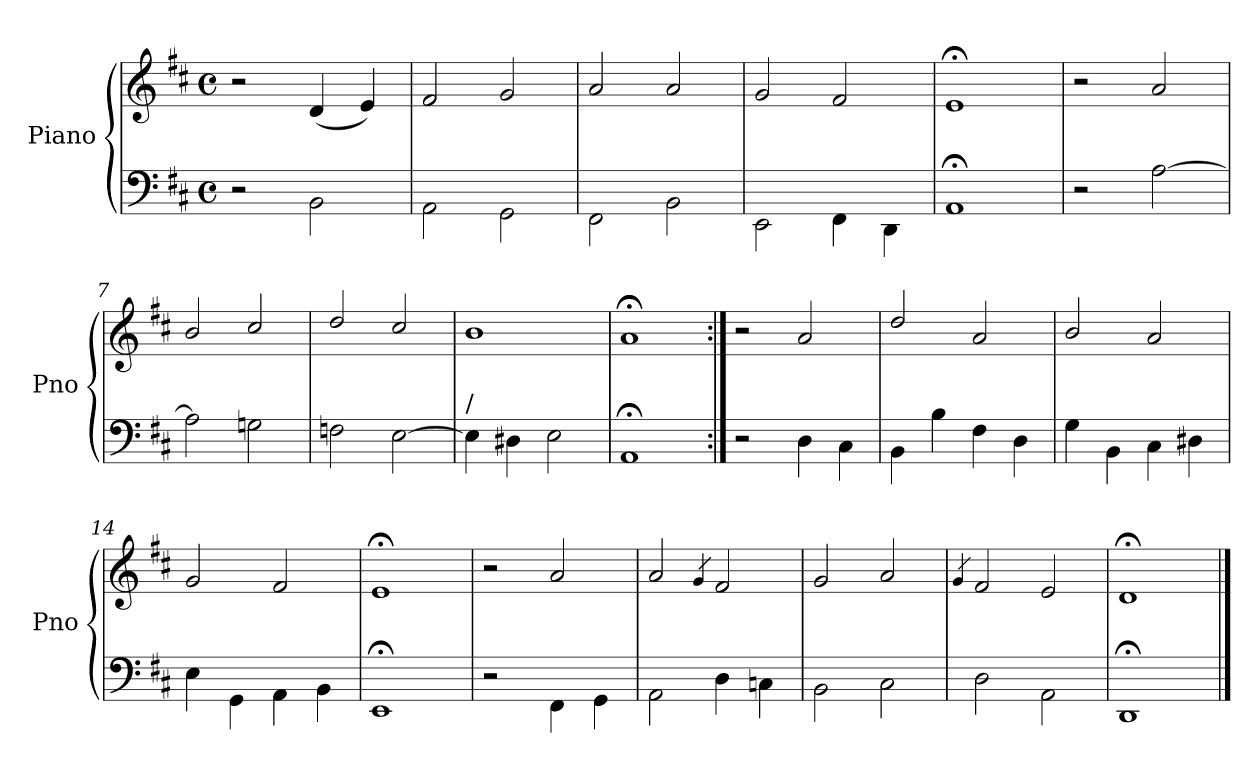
**kern	**kern
*part1	*part1
*staff2	*staff1
*I"Piano	*
*I'Pno	*
*clefF4	*clefG2
*k[f#c#]	*k[f#c#]
*D:	*D:
*M4/4	*M4/4
*met(c)	*met(c)
=1	=1
2r	2r
2BB\	(4d/
.	4e/)
=2	=2
2AA\	2f#/
2GG\	2g/
=3	=3
2FF#\	2a/
2BB\	2a/
=4	=4
2EE\	2g/
4FF#\	2f#/
4DD\	.
=5	=5
1AA;\	1e;</
=6	=6
2r	2r
[<2A\	2a/
=7	=7
2A\]	2b/
2Gnj\	2cc#/
=8	=8
2Fn\	2dd/
[<2E\	2cc#/
=9	=9
!LO:TX:a:t=/	!
4E\]	1b/
4D#X\	.
2E\	.
=10	=10
1AA;\	1a;</
!!LO:PB:g=z
=11:|!	=11:|!
2r	2r
4D\	2a/
4C#\	.
=12	=12
4BB\	2dd/
4B\	.
4F#\	2a/
4D\	.
=13	=13
4G\	2b/
4BB\	.
4C#\	2a/
4D#X\	.
=14	=14
4E\	2g/
4GG\	.
4AA\	2f#/
4BB\	.
=15	=15
1EE;\	1e;</
=16	=16
2r	2r
4FF#\	2a/
4GG\	.
=17	=17
2AA\	2a/
.	4qg/
4D\	2f#/
4Cn\	.
=18	=18
2BB\	2g/
2C#\	2a/
=19	=19
.	4qg/
2D\	2f#/
2AA\	2e/
=20	=20
1DD;\	1d;</
==	==
*-	*-
